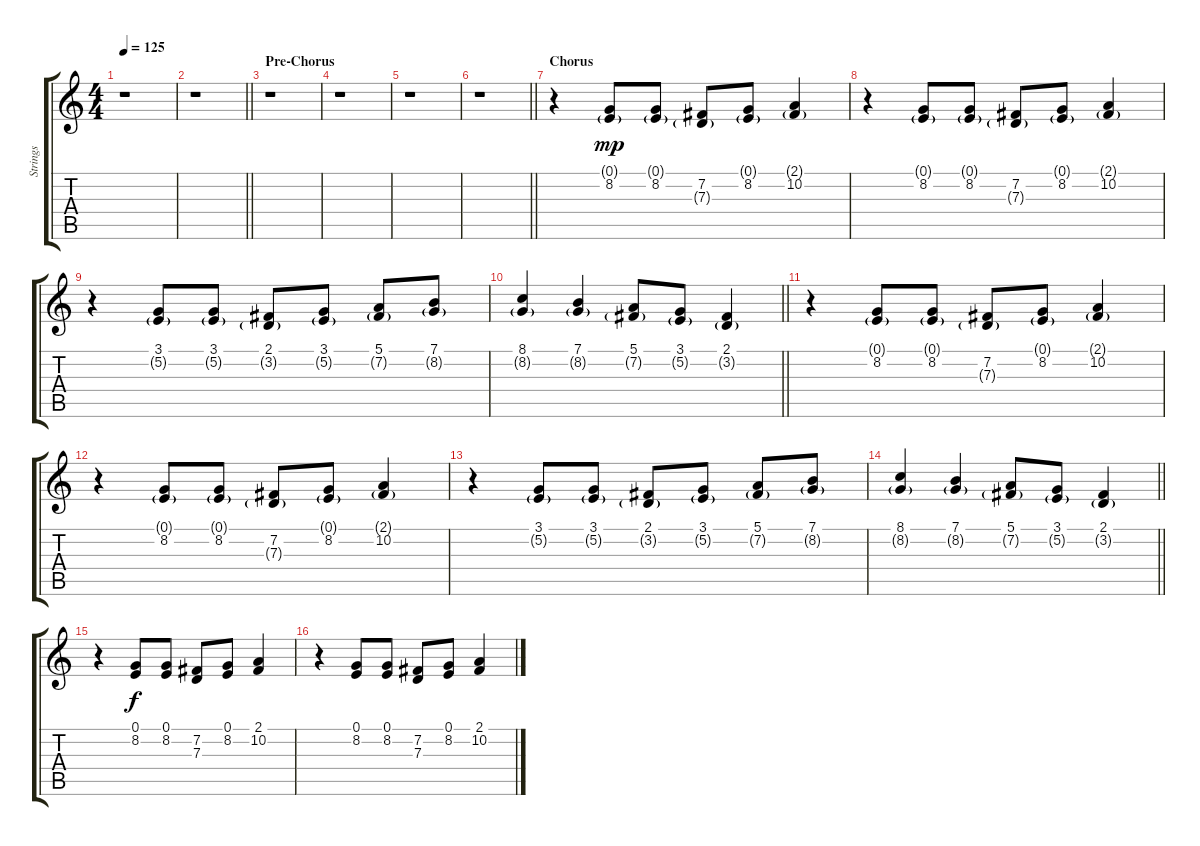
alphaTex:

\track ("Strings" "Strings") {instrument stringensemble1}
\staff {score tabs}
\tuning (E4 B3 G3 D3 A2 E2) {hide}
\ts (4 4)
\tempo 125
\clef g2
\ks c
r.1{dy f} |
\barLineRight lightlight
r.1 |
\section ("" "Pre-Chorus ")
r.1 |
r.1 |
r.1 |
\barLineRight lightlight
r.1 |
\section ("" "Chorus ")
r.4 (0.1{g} 8.2).8{dy mp} (0.1{g} 8.2).8 (7.2 7.3{g}).8 (0.1{g} 8.2).8 (2.1{g} 10.2).4 |
r.4 (0.1{g} 8.2).8 (0.1{g} 8.2).8 (7.2 7.3{g}).8 (0.1{g} 8.2).8 (2.1{g} 10.2).4 |
r.4 (3.1 5.2{g}).8 (3.1 5.2{g}).8 (2.1 3.2{g}).8 (3.1 5.2{g}).8 (5.1 7.2{g}).8 (7.1 8.2{g}).8 |
\barLineRight lightlight
(8.1 8.2{g}).4 (7.1 8.2{g}).4 (5.1 7.2{g}).8 (3.1 5.2{g}).8 (2.1 3.2{g}).4 |
r.4 (0.1{g} 8.2).8 (0.1{g} 8.2).8 (7.2 7.3{g}).8 (0.1{g} 8.2).8 (2.1{g} 10.2).4 |
r.4 (0.1{g} 8.2).8 (0.1{g} 8.2).8 (7.2 7.3{g}).8 (0.1{g} 8.2).8 (2.1{g} 10.2).4 |
r.4 (3.1 5.2{g}).8 (3.1 5.2{g}).8 (2.1 3.2{g}).8 (3.1 5.2{g}).8 (5.1 7.2{g}).8 (7.1 8.2{g}).8 |
\barLineRight lightlight
(8.1 8.2{g}).4 (7.1 8.2{g}).4 (5.1 7.2{g}).8 (3.1 5.2{g}).8 (2.1 3.2{g}).4 |
r.4 (0.1 8.2).8{dy f} (0.1 8.2).8 (7.2 7.3).8 (0.1 8.2).8 (2.1 10.2).4 |
r.4 (0.1 8.2).8 (0.1 8.2).8 (7.2 7.3).8 (0.1 8.2).8 (2.1 10.2).4
